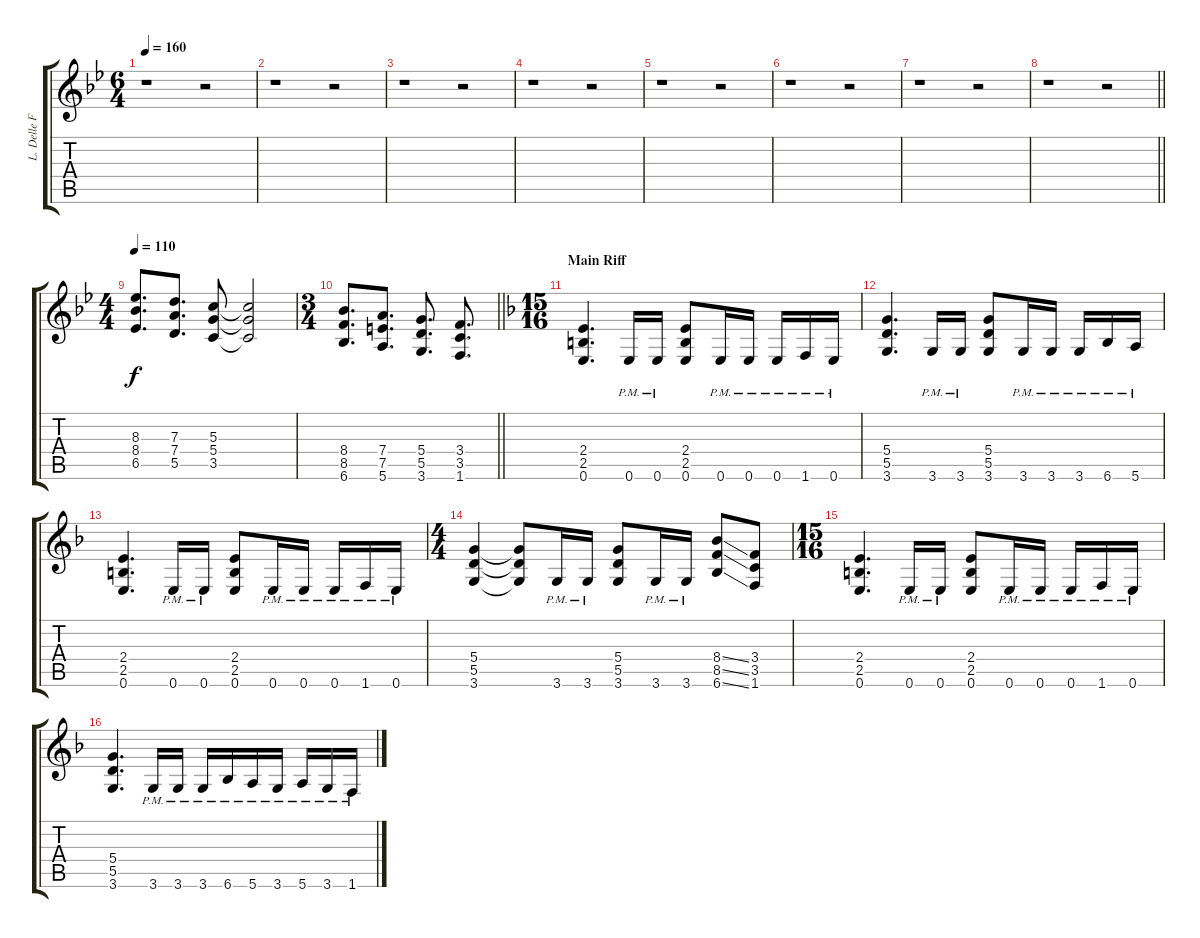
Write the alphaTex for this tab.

\track ("L. Delle Fave (Dist. Guitar R)" "L. Delle F") {instrument overdrivenguitar}
\staff {score tabs}
\tuning (E4 B3 G3 D3 A2 E2) {hide}
\ts (6 4)
\tempo 160
\clef g2
\ks gminor
r.1{dy f} r.2 |
r.1 r.2 |
r.1 r.2 |
r.1 r.2 |
r.1 r.2 |
r.1 r.2 |
r.1 r.2 |
\barLineRight lightlight
r.1 r.2 |
\ts (4 4)
\tempo 110
(8.3 8.4 6.5).8{d} (7.3 7.4 5.5).8{d} (5.3 5.4 3.5).8 (5.3{t} 5.4{t} 3.5{t}).2 |
\ts (3 4)
\barLineRight lightlight
(8.4 8.5 6.6).8{d} (7.4 7.5 5.6).8{d} (5.4 5.5 3.6).8{d} (3.4 3.5 1.6).8{d} |
\ts (15 16)
\section ("" "Main Riff")
\ks dminor
(2.4 2.5 0.6).4{d} 0.6{pm}.16 0.6{pm}.16 (2.4 2.5 0.6).8 0.6{pm}.16 0.6{pm}.16 0.6{pm}.16 1.6{pm}.16 0.6{pm}.16 |
(5.4 5.5 3.6).4{d} 3.6{pm}.16 3.6{pm}.16 (5.4 5.5 3.6).8 3.6{pm}.16 3.6{pm}.16 3.6{pm}.16 6.6{pm}.16 5.6{pm}.16 |
(2.4 2.5 0.6).4{d} 0.6{pm}.16 0.6{pm}.16 (2.4 2.5 0.6).8 0.6{pm}.16 0.6{pm}.16 0.6{pm}.16 1.6{pm}.16 0.6{pm}.16 |
\ts (4 4)
(5.4 5.5 3.6).4 (5.4{t} 5.5{t} 3.6{t}).8 3.6{pm}.16 3.6{pm}.16 (5.4 5.5 3.6).8 3.6{pm}.16 3.6{pm}.16 (8.4{ss} 8.5{ss} 6.6{ss}).8 (3.4 3.5 1.6).8 |
\ts (15 16)
(2.4 2.5 0.6).4{d} 0.6{pm}.16 0.6{pm}.16 (2.4 2.5 0.6).8 0.6{pm}.16 0.6{pm}.16 0.6{pm}.16 1.6{pm}.16 0.6{pm}.16 |
(5.4 5.5 3.6).4{d} 3.6{pm}.16 3.6{pm}.16 3.6{pm}.16 6.6{pm}.16 5.6{pm}.16 3.6{pm}.16 5.6{pm}.16 3.6{pm}.16 1.6{pm}.16
